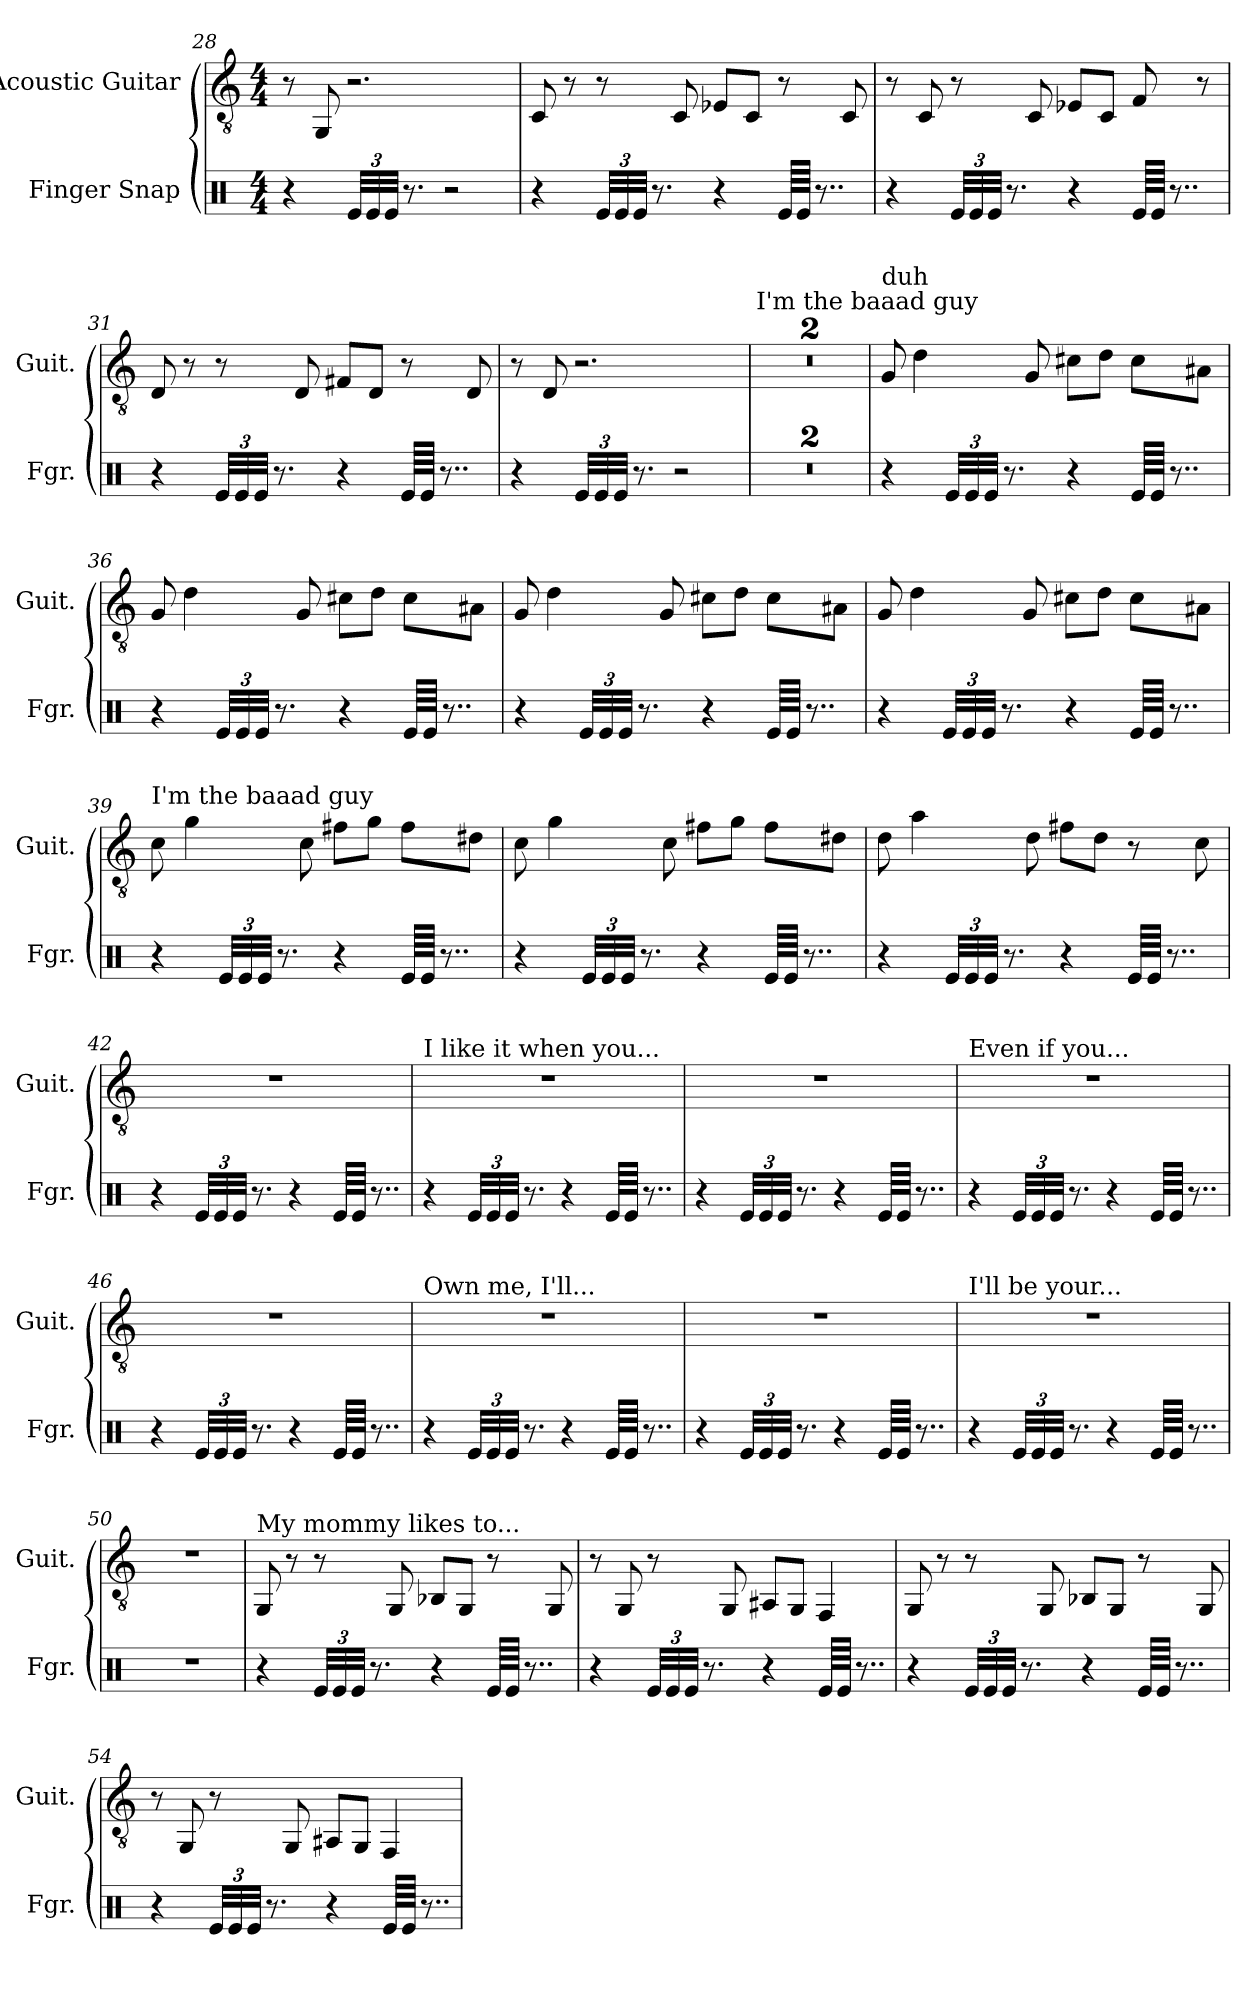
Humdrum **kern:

**kern	**kern
*part2	*part1
*staff2	*staff1
*I"Finger Snap	*I"Acoustic Guitar
*I'Fgr.	*I'Guit.
*clefX	*clefGv2
*k[]	*k[]
*M4/4	*M4/4
=28	=28
4r	8r
.	8GG
48ReLLL	2.r
48Re	.
48ReJJJ	.
8.r	.
2r	.
=29	=29
4r	8C
.	8r
48ReLLL	8r
48Re	.
48ReJJJ	.
8.r	.
.	8C
4r	8E-XL
.	8CJ
64ReLLLL	8r
64ReJJJJ	.
8..r	.
.	8C
=30	=30
4r	8r
.	8C
48ReLLL	8r
48Re	.
48ReJJJ	.
8.r	.
.	8C
4r	8E-XL
.	8CJ
64ReLLLL	8F
64ReJJJJ	.
8..r	.
.	8r
=31	=31
4r	8D
.	8r
48ReLLL	8r
48Re	.
48ReJJJ	.
8.r	.
.	8D
4r	8F#XL
.	8DJ
64ReLLLL	8r
64ReJJJJ	.
8..r	.
.	8D
=32	=32
4r	8r
.	8D
48ReLLL	2.r
48Re	.
48ReJJJ	.
8.r	.
2r	.
=33	=33
!	!LO:TX:a:t=I'm the baaad guy
1r	1r
=34	=34
1r	1r
=35	=35
!	!LO:TX:a:t=duh
4r	8G
.	4d
48ReLLL	.
48Re	.
48ReJJJ	.
8.r	.
.	8G
4r	8c#XL
.	8dJ
64ReLLLL	8c#L
64ReJJJJ	.
8..r	.
.	8A#XJ
=36	=36
4r	8G
.	4d
48ReLLL	.
48Re	.
48ReJJJ	.
8.r	.
.	8G
4r	8c#XL
.	8dJ
64ReLLLL	8c#L
64ReJJJJ	.
8..r	.
.	8A#XJ
=37	=37
4r	8G
.	4d
48ReLLL	.
48Re	.
48ReJJJ	.
8.r	.
.	8G
4r	8c#XL
.	8dJ
64ReLLLL	8c#L
64ReJJJJ	.
8..r	.
.	8A#XJ
=38	=38
4r	8G
.	4d
48ReLLL	.
48Re	.
48ReJJJ	.
8.r	.
.	8G
4r	8c#XL
.	8dJ
64ReLLLL	8c#L
64ReJJJJ	.
8..r	.
.	8A#XJ
=39	=39
!	!LO:TX:a:t=I'm the baaad guy
4r	8c
.	4g
48ReLLL	.
48Re	.
48ReJJJ	.
8.r	.
.	8c
4r	8f#XL
.	8gJ
64ReLLLL	8f#L
64ReJJJJ	.
8..r	.
.	8d#XJ
=40	=40
4r	8c
.	4g
48ReLLL	.
48Re	.
48ReJJJ	.
8.r	.
.	8c
4r	8f#XL
.	8gJ
64ReLLLL	8f#L
64ReJJJJ	.
8..r	.
.	8d#XJ
=41	=41
4r	8d
.	4a
48ReLLL	.
48Re	.
48ReJJJ	.
8.r	.
.	8d
4r	8f#XL
.	8dJ
64ReLLLL	8r
64ReJJJJ	.
8..r	.
.	8c
=42	=42
4r	1r
48ReLLL	.
48Re	.
48ReJJJ	.
8.r	.
4r	.
64ReLLLL	.
64ReJJJJ	.
8..r	.
=43	=43
!	!LO:TX:a:t=I like it when you...
4r	1r
48ReLLL	.
48Re	.
48ReJJJ	.
8.r	.
4r	.
64ReLLLL	.
64ReJJJJ	.
8..r	.
=44	=44
4r	1r
48ReLLL	.
48Re	.
48ReJJJ	.
8.r	.
4r	.
64ReLLLL	.
64ReJJJJ	.
8..r	.
=45	=45
!	!LO:TX:a:t=Even if you...
4r	1r
48ReLLL	.
48Re	.
48ReJJJ	.
8.r	.
4r	.
64ReLLLL	.
64ReJJJJ	.
8..r	.
=46	=46
4r	1r
48ReLLL	.
48Re	.
48ReJJJ	.
8.r	.
4r	.
64ReLLLL	.
64ReJJJJ	.
8..r	.
=47	=47
!	!LO:TX:a:t=Own me, I'll...
4r	1r
48ReLLL	.
48Re	.
48ReJJJ	.
8.r	.
4r	.
64ReLLLL	.
64ReJJJJ	.
8..r	.
=48	=48
4r	1r
48ReLLL	.
48Re	.
48ReJJJ	.
8.r	.
4r	.
64ReLLLL	.
64ReJJJJ	.
8..r	.
=49	=49
!	!LO:TX:a:t=I'll be your...
4r	1r
48ReLLL	.
48Re	.
48ReJJJ	.
8.r	.
4r	.
64ReLLLL	.
64ReJJJJ	.
8..r	.
=50	=50
1r	1r
=51	=51
!	!LO:TX:a:t=My mommy likes to...
4r	8GG
.	8r
48ReLLL	8r
48Re	.
48ReJJJ	.
8.r	.
.	8GG
4r	8BB-XL
.	8GGJ
64ReLLLL	8r
64ReJJJJ	.
8..r	.
.	8GG
=52	=52
4r	8r
.	8GG
48ReLLL	8r
48Re	.
48ReJJJ	.
8.r	.
.	8GG
4r	8AA#XL
.	8GGJ
64ReLLLL	4FF
64ReJJJJ	.
8..r	.
=53	=53
4r	8GG
.	8r
48ReLLL	8r
48Re	.
48ReJJJ	.
8.r	.
.	8GG
4r	8BB-XL
.	8GGJ
64ReLLLL	8r
64ReJJJJ	.
8..r	.
.	8GG
=54	=54
4r	8r
.	8GG
48ReLLL	8r
48Re	.
48ReJJJ	.
8.r	.
.	8GG
4r	8AA#XL
.	8GGJ
64ReLLLL	4FF
64ReJJJJ	.
8..r	.
=	=
*-	*-
